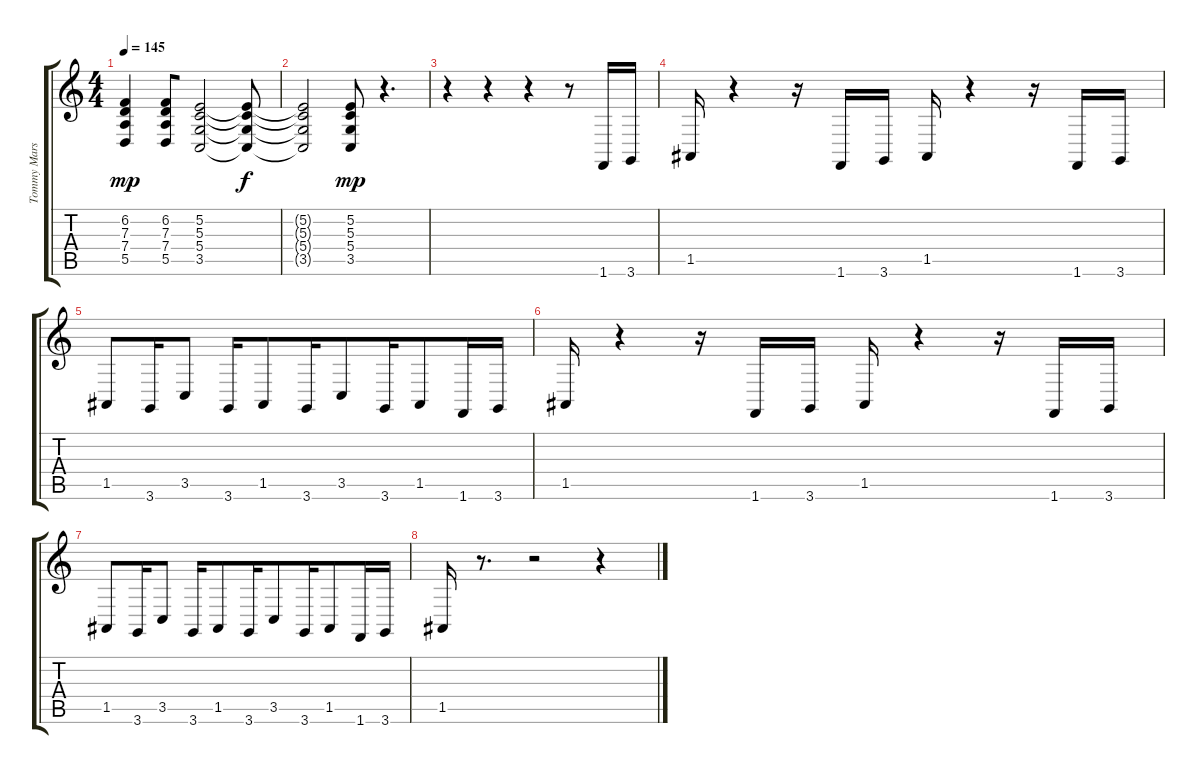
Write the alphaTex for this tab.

\track ("Tommy Mars" "Tommy Mars") {instrument drawbarorgan}
\staff {score tabs}
\tuning (E4 B3 G3 D3 A2 E2) {hide}
\ts (4 4)
\tempo 145
\clef g2
\ks c
(6.2 7.3 7.4 5.5).4{dy mp} (6.2 7.3 7.4 5.5).8{beam merge} (5.2 5.3 5.4 3.5).2 (5.2{t} 5.3{t} 5.4{t} 3.5{t}).8{dy f} |
(5.2{t} 5.3{t} 5.4{t} 3.5{t}).2 (5.2 5.3 5.4 3.5).8{dy mp} r.4{d} |
r.4 r.4{beam merge} r.4 r.8{beam merge} 1.6.16{beam merge} 3.6.16 |
1.5.16 r.4 r.16{beam merge} 1.6.16 3.6.16 1.5.16 r.4 r.16 1.6.16 3.6.16 |
1.5.8 3.6.16{beam merge} 3.5.8 3.6.16 1.5.8{beam merge} 3.6.16 3.5.8 3.6.16{beam merge} 1.5.8 1.6.16 3.6.16 |
1.5.16 r.4 r.16{beam merge} 1.6.16 3.6.16 1.5.16 r.4 r.16 1.6.16 3.6.16 |
1.5.8 3.6.16{beam merge} 3.5.8 3.6.16 1.5.8{beam merge} 3.6.16 3.5.8 3.6.16{beam merge} 1.5.8 1.6.16 3.6.16 |
1.5.16 r.8{d} r.2 r.4
